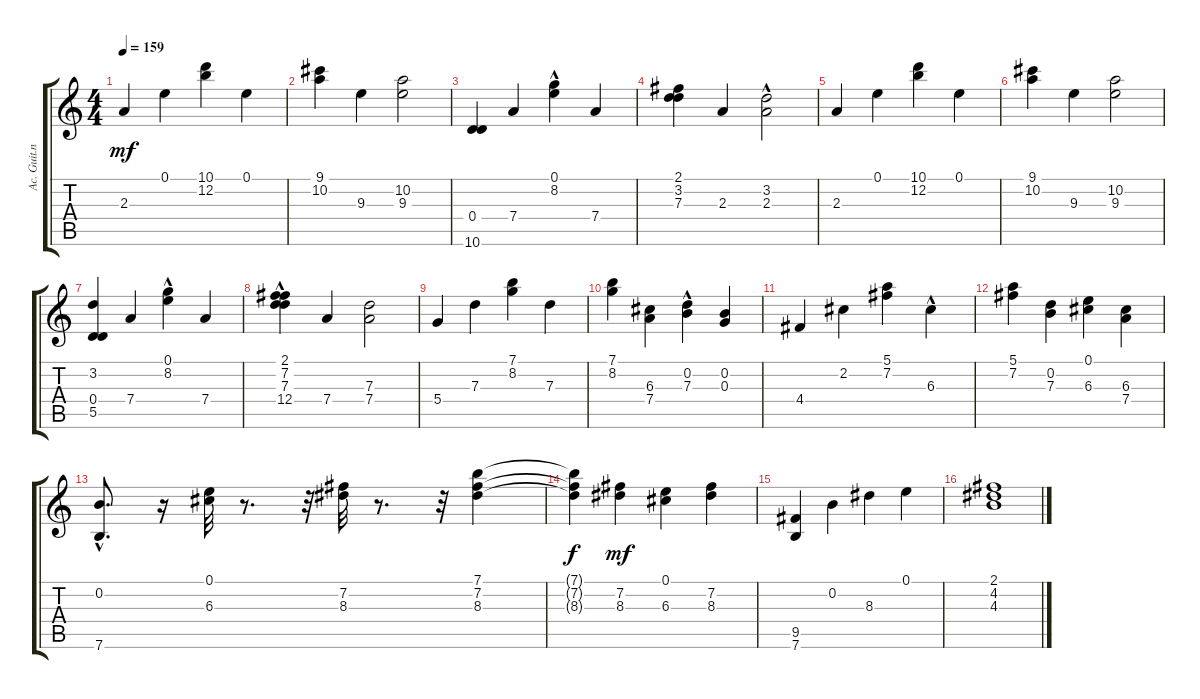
\track ("Ac. Guit.nylon" "Ac. Guit.n") {instrument acousticguitarnylon}
\staff {score tabs}
\tuning (E4 B3 G3 D3 A2 E2) {hide}
\ts (4 4)
\tempo 159
\clef g2
\ks c
2.3.4{dy mf} 0.1.4 (10.1 12.2).4 0.1.4 |
(9.1 10.2).4 9.3.4 (10.2 9.3).2 |
(0.4 10.6).4 7.4.4 (0.1 8.2{hac}).4 7.4.4 |
(2.1 3.2 7.3).4 2.3.4 (3.2 2.3{hac}).2 |
2.3.4 0.1.4 (10.1 12.2).4 0.1.4 |
(9.1 10.2).4 9.3.4 (10.2 9.3).2 |
(3.2 0.4 5.5).4 7.4.4 (0.1 8.2{hac}).4 7.4.4 |
(2.1{hac} 7.2{hac} 7.3 12.4).4 7.4.4 (7.3 7.4).2 |
5.4.4 7.3.4 (7.1 8.2).4 7.3.4 |
(7.1 8.2).4 (6.3 7.4).4 (0.2 7.3{hac}).4 (0.2 0.3).4 |
4.4.4 2.2.4 (5.1 7.2).4 6.3{hac}.4 |
(5.1 7.2).4 (0.2 7.3).4 (0.1 6.3).4 (6.3 7.4).4 |
(0.2{hac} 7.6).8{d} r.16 (0.1 6.3).32 r.8{d} r.32 (7.2 8.3).32 r.8{d} r.32 (7.1 7.2 8.3).4 |
(7.1{t} 7.2{t} 8.3{t}).4{dy f} (7.2 8.3).4{dy mf} (0.1 6.3).4 (7.2 8.3).4 |
(9.5 7.6).4 0.2.4 8.3.4 0.1.4 |
(2.1 4.2 4.3).1
